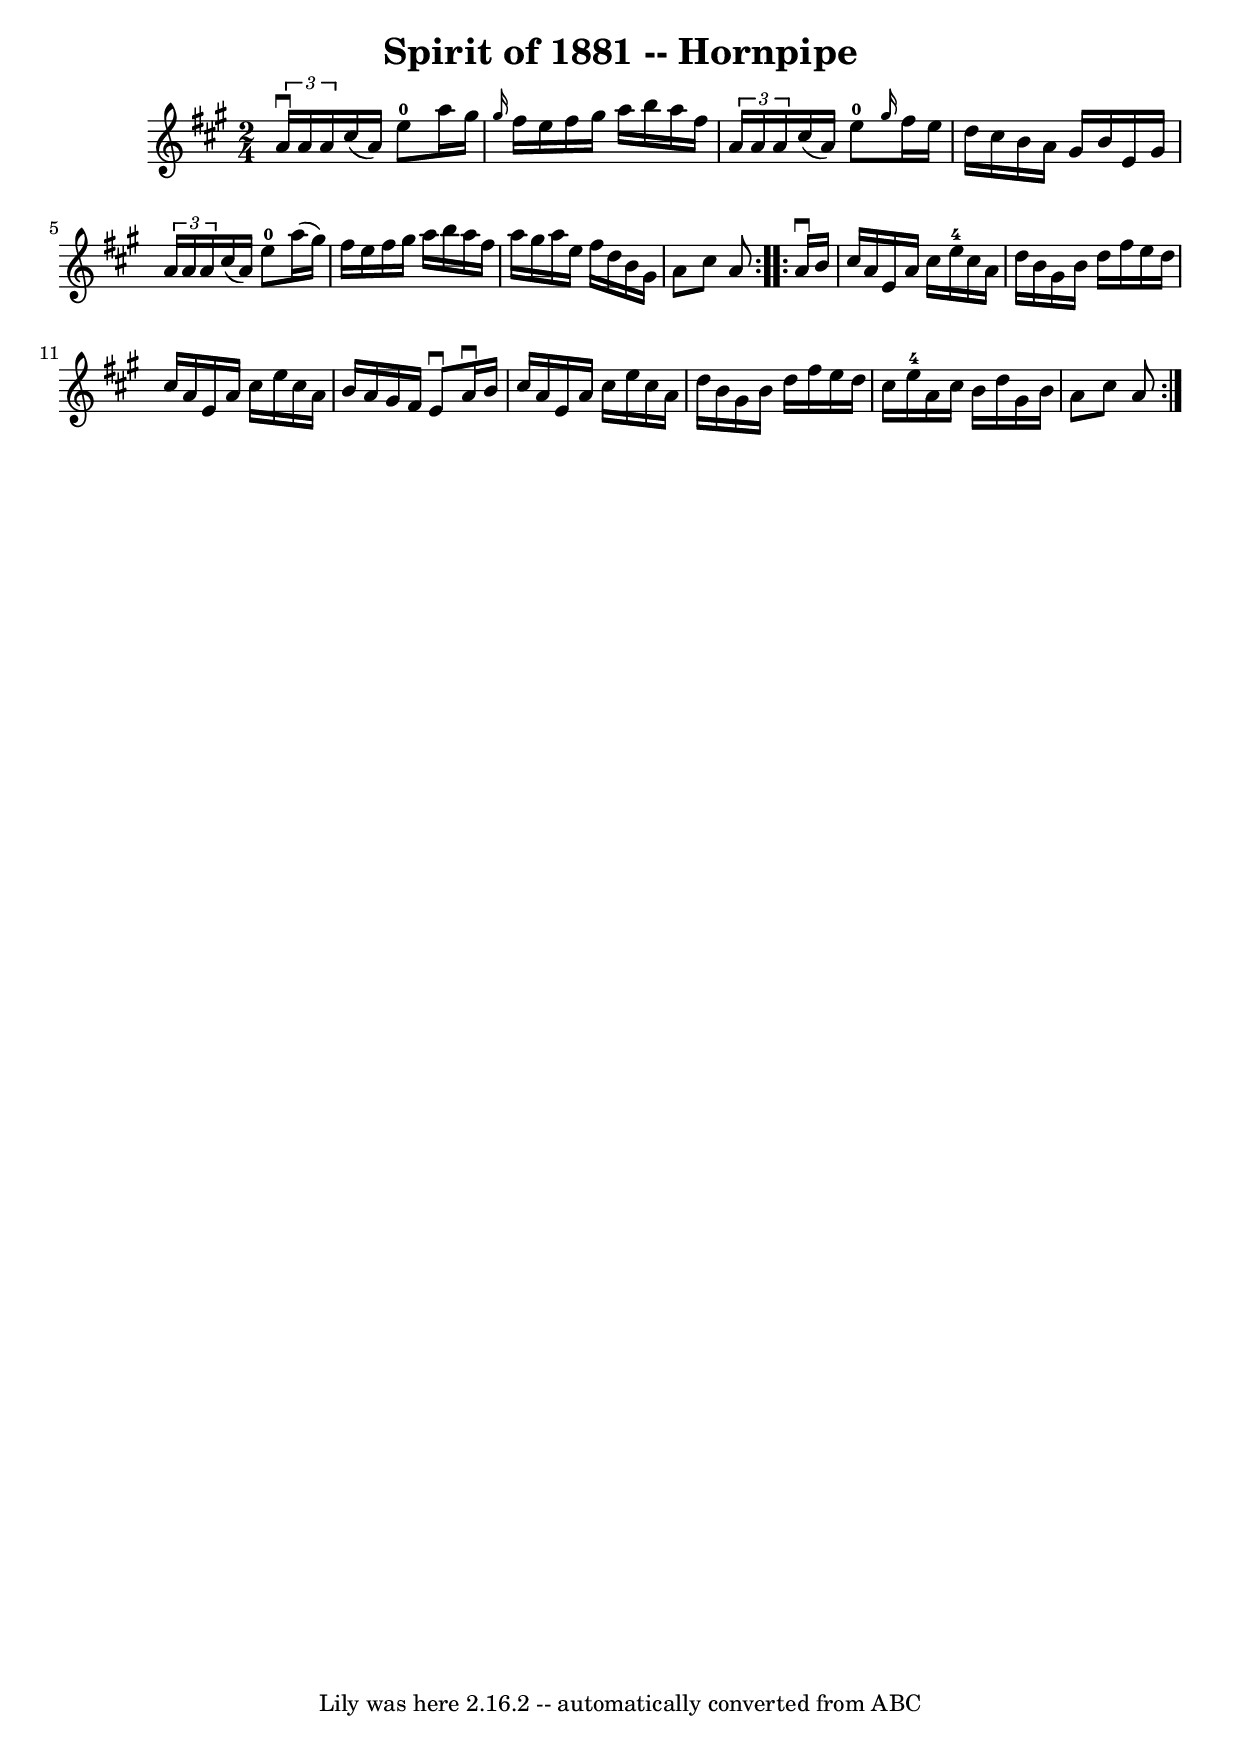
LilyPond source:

\version "2.16.2"
\include "Mammoth.ily"
\header {
  %% book = "Ryan's Mammoth Collection"
  crossRefNumber = "1"
  footnotes = "\\\\134 775"
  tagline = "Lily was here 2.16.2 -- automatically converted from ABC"
  title = "Spirit of 1881 -- Hornpipe"

}
voicedefault =  {



  \repeat volta 2 {

    \time 2/4 
    \key a \major
    \times 2/3 { a'16^\downbow a'16 a'16  
	       }        cis''16 (a'16) e''8-0 a''16 gis''16     |
    \grace {    
      gis''16  
    } fis''16 e''16 fis''16 gis''16 a''16 b''16 a''16       fis''16     |
    \times 2/3 { a'16 a'16 a'16  
	       } cis''16 (
    a'16) e''8-0 \grace { gis''16   			} fis''16 e''16     |
         d''16 cis''16 b'16 a'16 gis'16 b'16 e'16 gis'16      |
    \times 2/3 { a'16 a'16 a'16  
	       } cis''16 (a'16)          e''8-0 a''16 (gis''16)    |
    fis''16 e''16 fis''16         gis''16 a''16 b''16 a''16 fis''16     |
    a''16 gis''16         a''16 e''16 fis''16 d''16 b'16 gis'16     |
    a'8    
    cis''8 a'8  
  }     
  \repeat volta 2 {     a'16^\downbow b'16   |
         cis''16 a'16 e'16 a'16 cis''16 e''16-4 cis''16 a'16      |
    d''16 b'16 gis'16 b'16 d''16 fis''16 e''16         d''16     |
    cis''16 a'16 e'16 a'16 cis''16 e''16         cis''16 a'16     |
    b'16 a'16 gis'16 fis'16 e'8^\downbow      a'16^\downbow b'16     |
    cis''16 a'16 e'16 a'16         cis''16 e''16 cis''16 a'16     |
    d''16 b'16 gis'16         b'16 d''16 fis''16 e''16 d''16     |
    cis''16 e''16-4       a'16 cis''16 b'16 d''16 gis'16 b'16     |
    a'8 cis''8 
    a'8  
  }   

}

\score{
  <<

    \context Staff="default"
    {
      \voicedefault 
      
    }

  >>
  \layout {
    
  }
  \midi {
  }

}
